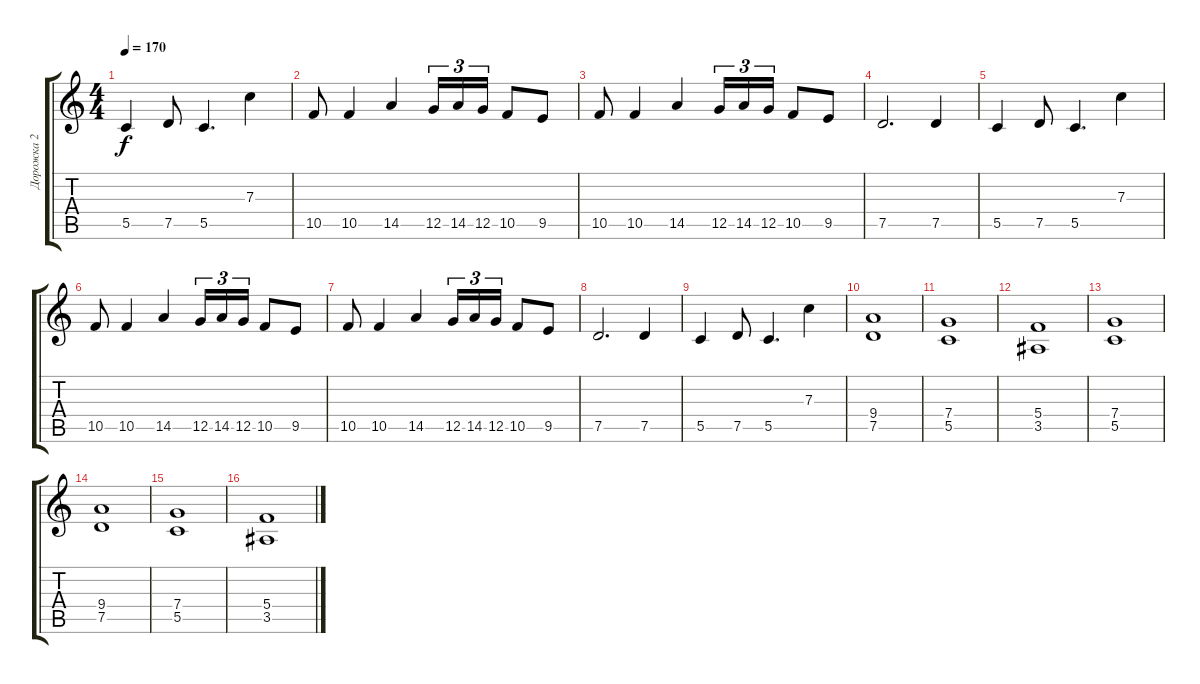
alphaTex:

\track ("Дорожка 2" "Дорожка 2") {instrument distortionguitar}
\staff {score tabs}
\tuning (D4 A3 F3 C3 G2 D2) {hide}
\ts (4 4)
\tempo 170
\clef g2
\ks c
5.5.4{dy f} 7.5.8 5.5.4{d} 7.3.4 |
10.5.8 10.5.4 14.5.4 12.5.16{tu (3 2)} 14.5.16{tu (3 2)} 12.5.16{tu (3 2)} 10.5.8 9.5.8 |
10.5.8 10.5.4 14.5.4 12.5.16{tu (3 2)} 14.5.16{tu (3 2)} 12.5.16{tu (3 2)} 10.5.8 9.5.8 |
7.5.2{d} 7.5.4 |
5.5.4 7.5.8 5.5.4{d} 7.3.4 |
10.5.8 10.5.4 14.5.4 12.5.16{tu (3 2)} 14.5.16{tu (3 2)} 12.5.16{tu (3 2)} 10.5.8 9.5.8 |
10.5.8 10.5.4 14.5.4 12.5.16{tu (3 2)} 14.5.16{tu (3 2)} 12.5.16{tu (3 2)} 10.5.8 9.5.8 |
7.5.2{d} 7.5.4 |
5.5.4 7.5.8 5.5.4{d} 7.3.4 |
(9.4 7.5).1 |
(7.4 5.5).1 |
(5.4 3.5).1 |
(7.4 5.5).1 |
(9.4 7.5).1 |
(7.4 5.5).1 |
(5.4 3.5).1
